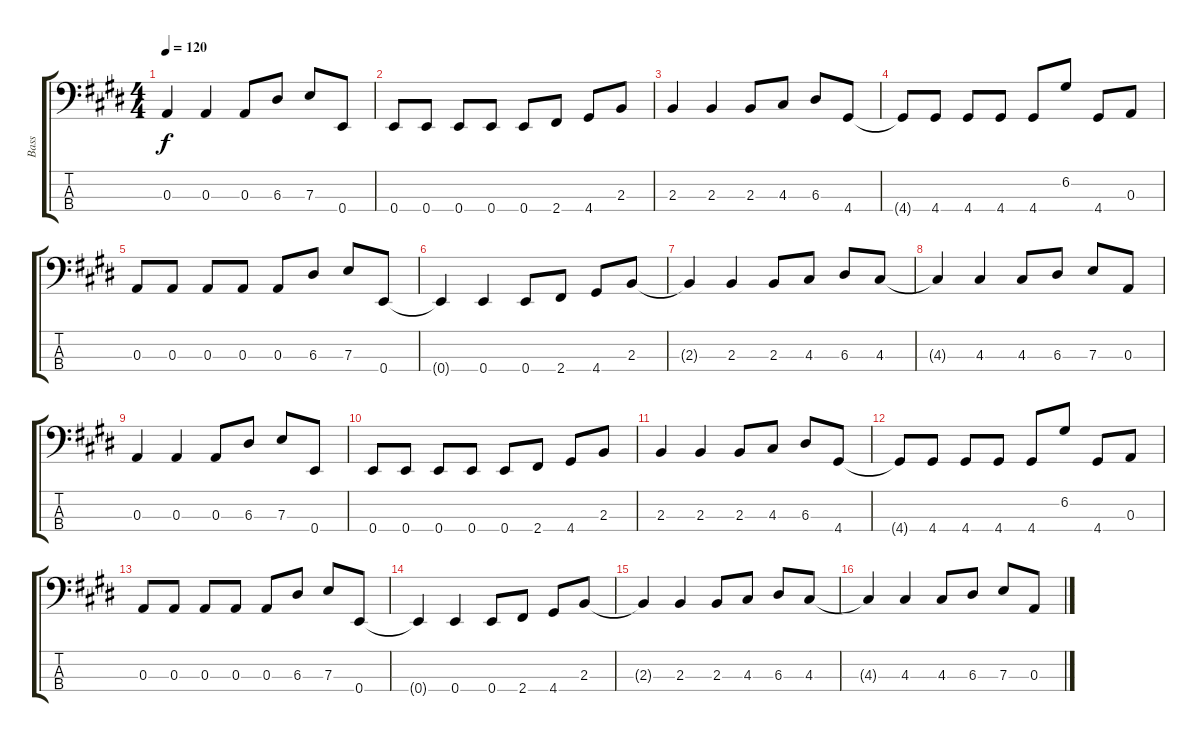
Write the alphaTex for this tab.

\track ("Bass" "Bass") {instrument electricbassfinger}
\staff {score tabs}
\tuning (G2 D2 A1 E1) {hide}
\ts (4 4)
\tempo 120
\clef f4
\ks e
0.3.4{dy f} 0.3.4 0.3.8 6.3.8 7.3.8 0.4.8 |
0.4.8 0.4.8 0.4.8 0.4.8 0.4.8 2.4.8 4.4.8 2.3.8 |
2.3.4 2.3.4 2.3.8 4.3.8 6.3.8 4.4.8 |
4.4{t}.8 4.4.8 4.4.8 4.4.8 4.4.8 6.2.8 4.4.8 0.3.8 |
0.3.8 0.3.8 0.3.8 0.3.8 0.3.8 6.3.8 7.3.8 0.4.8 |
0.4{t}.4 0.4.4 0.4.8 2.4.8 4.4.8 2.3.8 |
2.3{t}.4 2.3.4 2.3.8 4.3.8 6.3.8 4.3.8 |
4.3{t}.4 4.3.4 4.3.8 6.3.8 7.3.8 0.3.8 |
0.3.4 0.3.4 0.3.8 6.3.8 7.3.8 0.4.8 |
0.4.8 0.4.8 0.4.8 0.4.8 0.4.8 2.4.8 4.4.8 2.3.8 |
2.3.4 2.3.4 2.3.8 4.3.8 6.3.8 4.4.8 |
4.4{t}.8 4.4.8 4.4.8 4.4.8 4.4.8 6.2.8 4.4.8 0.3.8 |
0.3.8 0.3.8 0.3.8 0.3.8 0.3.8 6.3.8 7.3.8 0.4.8 |
0.4{t}.4 0.4.4 0.4.8 2.4.8 4.4.8 2.3.8 |
2.3{t}.4 2.3.4 2.3.8 4.3.8 6.3.8 4.3.8 |
4.3{t}.4 4.3.4 4.3.8 6.3.8 7.3.8 0.3.8
